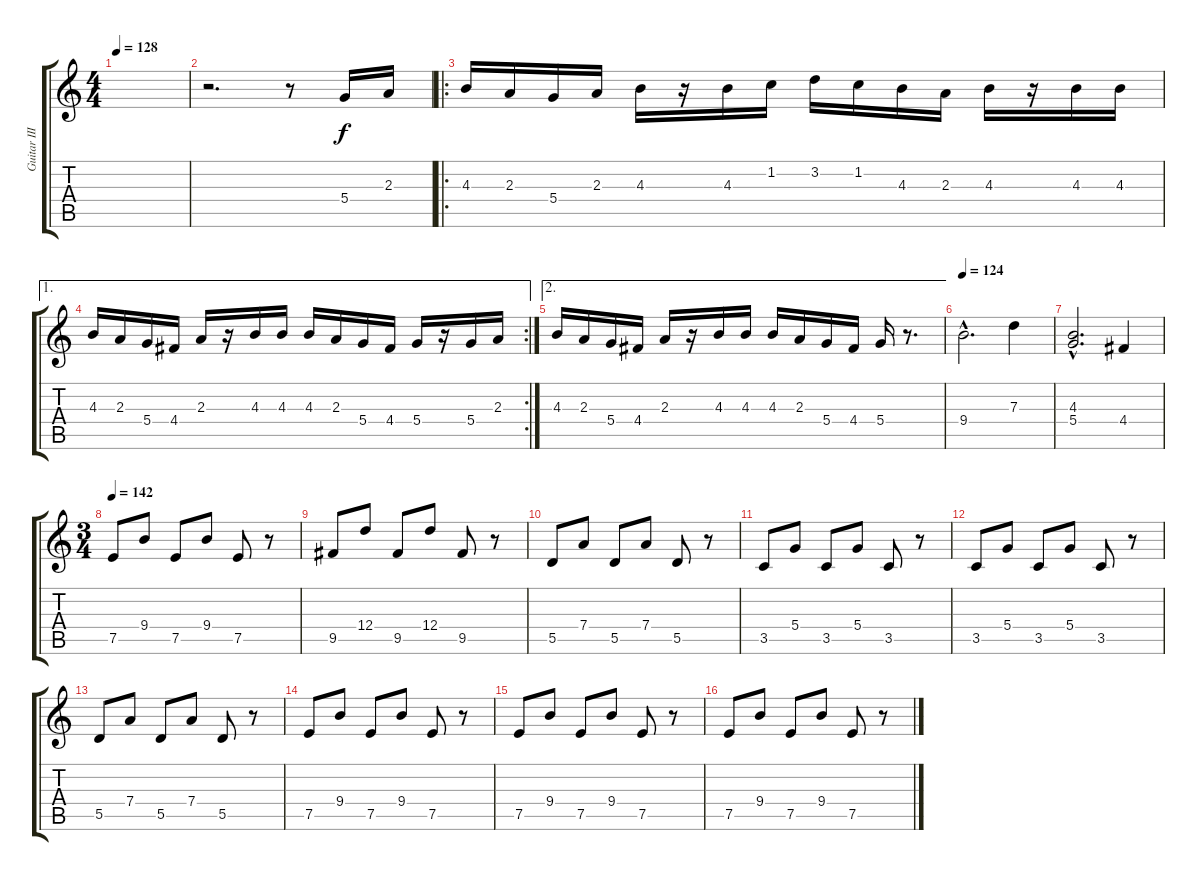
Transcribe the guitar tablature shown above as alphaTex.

\track ("Guitar III" "Guitar III") {instrument acousticguitarsteel}
\staff {score tabs}
\tuning (E4 B3 G3 D3 A2 E2) {hide}
\ts (4 4)
\tempo 128
\clef g2
\ks c
|
r.2{d} r.8 5.4.16 2.3.16 |
\ro
4.3.16 2.3.16 5.4.16 2.3.16 4.3.16 r.16 4.3.16 1.2.16 3.2.16 1.2.16 4.3.16 2.3.16 4.3.16 r.16 4.3.16 4.3.16 |
\ae 1
\rc 2
4.3.16 2.3.16 5.4.16 4.4.16 2.3.16 r.16 4.3.16 4.3.16 4.3.16 2.3.16 5.4.16 4.4.16 5.4.16 r.16 5.4.16 2.3.16 |
\ae 2
4.3.16 2.3.16 5.4.16 4.4.16 2.3.16 r.16 4.3.16 4.3.16 4.3.16 2.3.16 5.4.16 4.4.16 5.4.16 r.8{d} |
\tempo 124
9.4{hac}.2{d} 7.3.4 |
(4.3{hac} 5.4{hac}).2{d} 4.4.4 |
\ts (3 4)
\tempo 142
7.5.8{instrument acousticguitarsteel} 9.4.8 7.5.8 9.4.8 7.5.8 r.8 |
9.5.8 12.4.8 9.5.8 12.4.8 9.5.8 r.8 |
5.5.8 7.4.8 5.5.8 7.4.8 5.5.8 r.8 |
3.5.8 5.4.8 3.5.8 5.4.8 3.5.8 r.8 |
3.5.8 5.4.8 3.5.8 5.4.8 3.5.8 r.8 |
5.5.8 7.4.8 5.5.8 7.4.8 5.5.8 r.8 |
7.5.8 9.4.8 7.5.8 9.4.8 7.5.8 r.8 |
7.5.8 9.4.8 7.5.8 9.4.8 7.5.8 r.8 |
7.5.8 9.4.8 7.5.8 9.4.8 7.5.8 r.8
